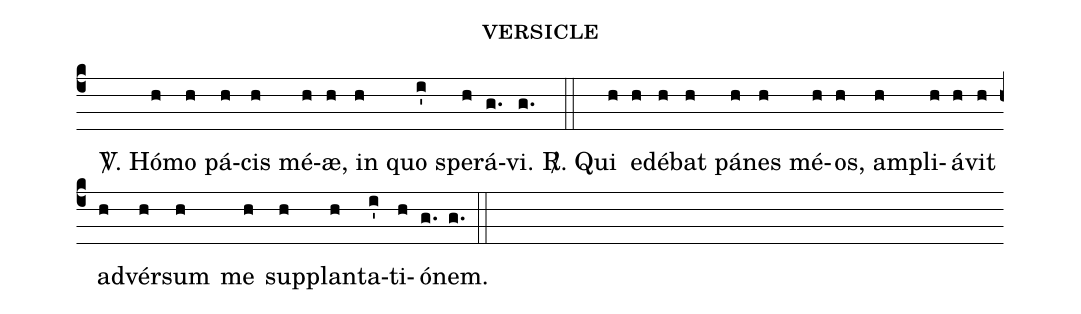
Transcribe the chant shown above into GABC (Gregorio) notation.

name: versicle;
%%
(c4)()() <v>\Vbar</v>. H{ó}(h)mo(h) pá(h)cis(h) mé(h)æ,(h) in(h) quo(i') spe(h)rá(g.)vi.(g.) (::)
<v>\Rbar</v>. Qui(h) e(h)dé(h)bat(h) pá(h)nes(h) mé(h)os,(h) am(h)pli(h)á(h)vit(h) ad(h)vér(h)sum(h) me(h) sup(h)plan(h)ta(i')ti(h)ó(g.)nem.(g.) (::)
